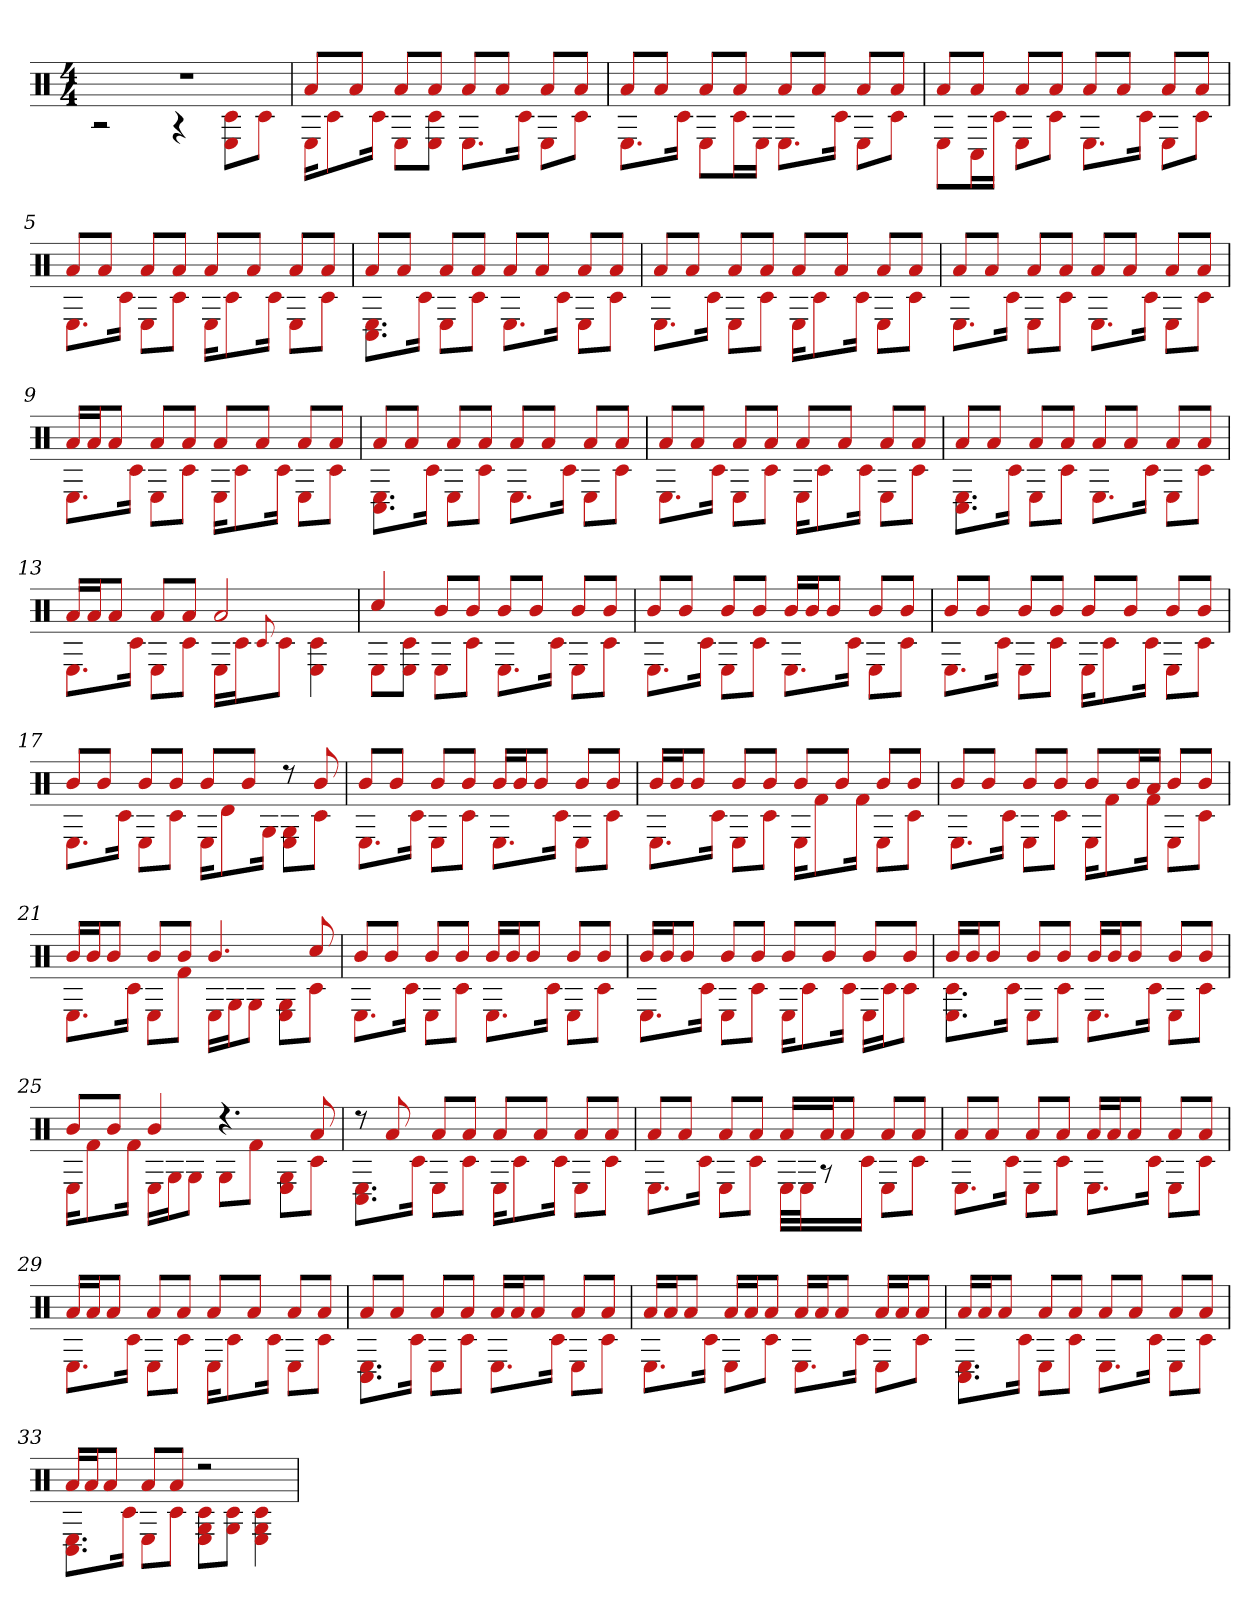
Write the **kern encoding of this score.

**kern
*part1
*staff1
*clefX
*k[]
*M4/4
=1
*^
1r	2r
.	4r
.	8c# 8EL
.	8c#J
=2	=2
8aL	16EKL
.	8c#
8aJ	.
.	16c#Jk
8aL	8EL
8aJ	8c# 8EJ
8aL	8.EL
8aJ	.
.	16c#Jk
8aL	8EL
8aJ	8c#J
=3	=3
8aL	8.EL
8aJ	.
.	16c#Jk
8aL	8EL
8aJ	16c#L
.	16EJJ
8aL	8.EL
8aJ	.
.	16c#Jk
8aL	8EL
8aJ	8c#J
=4	=4
8aL	8EL
8aJ	16C#L
.	16c#JJ
8aL	8EL
8aJ	8c#J
8aL	8.EL
8aJ	.
.	16c#Jk
8aL	8EL
8aJ	8c#J
=5	=5
8aL	8.EL
8aJ	.
.	16c#Jk
8aL	8EL
8aJ	8c#J
8aL	16EKL
.	8c#
8aJ	.
.	16c#Jk
8aL	8EL
8aJ	8c#J
=6	=6
8aL	8.C# 8.EL
8aJ	.
.	16c#Jk
8aL	8EL
8aJ	8c#J
8aL	8.EL
8aJ	.
.	16c#Jk
8aL	8EL
8aJ	8c#J
=7	=7
8aL	8.EL
8aJ	.
.	16c#Jk
8aL	8EL
8aJ	8c#J
8aL	16EKL
.	8c#
8aJ	.
.	16c#Jk
8aL	8EL
8aJ	8c#J
=8	=8
8aL	8.EL
8aJ	.
.	16c#Jk
8aL	8EL
8aJ	8c#J
8aL	8.EL
8aJ	.
.	16c#Jk
8aL	8EL
8aJ	8c#J
=9	=9
16aLL	8.EL
16aJ	.
8aJ	.
.	16c#Jk
8aL	8EL
8aJ	8c#J
8aL	16EKL
.	8c#
8aJ	.
.	16c#Jk
8aL	8EL
8aJ	8c#J
=10	=10
8aL	8.C# 8.EL
8aJ	.
.	16c#Jk
8aL	8EL
8aJ	8c#J
8aL	8.EL
8aJ	.
.	16c#Jk
8aL	8EL
8aJ	8c#J
=11	=11
8aL	8.EL
8aJ	.
.	16c#Jk
8aL	8EL
8aJ	8c#J
8aL	16EKL
.	8c#
8aJ	.
.	16c#Jk
8aL	8EL
8aJ	8c#J
=12	=12
8aL	8.C# 8.EL
8aJ	.
.	16c#Jk
8aL	8EL
8aJ	8c#J
8aL	8.EL
8aJ	.
.	16c#Jk
8aL	8EL
8aJ	8c#J
=13	=13
16aLL	8.EL
16aJ	.
8aJ	.
.	16c#Jk
8aL	8EL
8aJ	8c#J
2a	16ELL
.	16c#J
.	8qqc#
.	8c#J
.	4E 4c#
=14	=14
4cc#	8EL
.	8E 8c#J
8bL	8EL
8bJ	8c#J
8bL	8.EL
8bJ	.
.	16c#Jk
8bL	8EL
8bJ	8c#J
=15	=15
8bL	8.EL
8bJ	.
.	16c#Jk
8bL	8EL
8bJ	8c#J
16bLL	8.EL
16bJ	.
8bJ	.
.	16c#Jk
8bL	8EL
8bJ	8c#J
=16	=16
8bL	8.EL
8bJ	.
.	16c#Jk
8bL	8EL
8bJ	8c#J
8bL	16EKL
.	8c#
8bJ	.
.	16c#Jk
8bL	8EL
8bJ	8c#J
=17	=17
8bL	8.EL
8bJ	.
.	16c#Jk
8bL	8EL
8bJ	8c#J
8bL	16EKL
.	8d
8bJ	.
.	16GJk
8r	8G 8EL
8b	8c#J
=18	=18
8bL	8.EL
8bJ	.
.	16c#Jk
8bL	8EL
8bJ	8c#J
16bLL	8.EL
16bJ	.
8bJ	.
.	16c#Jk
8bL	8EL
8bJ	8c#J
=19	=19
16bLL	8.EL
16bJ	.
8bJ	.
.	16c#Jk
8bL	8EL
8bJ	8c#J
8bL	16EKL
.	8f#
8bJ	.
.	16f#Jk
8bL	8EL
8bJ	8c#J
=20	=20
8bL	8.EL
8bJ	.
.	16c#Jk
8bL	8EL
8bJ	8c#J
8bL	16EKL
.	8f#
16bL	.
16aJJ	16f#Jk
8bL	8EL
8bJ	8c#J
=21	=21
16bLL	8.EL
16bJ	.
8bJ	.
.	16c#Jk
8bL	8EL
8bJ	8f#J
4.b	16ELL
.	16GJ
.	8GJ
.	8G 8EL
8cc#	8c#J
=22	=22
8bL	8.EL
8bJ	.
.	16c#Jk
8bL	8EL
8bJ	8c#J
16bLL	8.EL
16bJ	.
8bJ	.
.	16c#Jk
8bL	8EL
8bJ	8c#J
=23	=23
16bLL	8.EL
16bJ	.
8bJ	.
.	16c#Jk
8bL	8EL
8bJ	8c#J
8bL	16EKL
.	8c#
8bJ	.
.	16c#Jk
8bL	16ELL
.	16c#J
8bJ	8c#J
=24	=24
16bLL	8.c# 8.EL
16bJ	.
8bJ	.
.	16c#Jk
8bL	8EL
8bJ	8c#J
16bLL	8.EL
16bJ	.
8bJ	.
.	16c#Jk
8bL	8EL
8bJ	8c#J
=25	=25
8bL	16EKL
.	8f#
8bJ	.
.	16f#Jk
4b	16ELL
.	16GJ
.	8GJ
4.r	8GL
.	8f#J
.	8G 8EL
8a	8c#J
=26	=26
8r	8.C# 8.EL
8a	.
.	16c#Jk
8aL	8EL
8aJ	8c#J
8aL	16EKL
.	8c#
8aJ	.
.	16c#Jk
8aL	8EL
8aJ	8c#J
=27	=27
8aL	8.EL
8aJ	.
.	16c#Jk
8aL	8EL
8aJ	8c#J
16aLL	32ELLL
.	32EJ
16aJ	8r
8aJ	.
.	16c#JJ
8aL	8EL
8aJ	8c#J
=28	=28
8aL	8.EL
8aJ	.
.	16c#Jk
8aL	8EL
8aJ	8c#J
16aLL	8.EL
16aJ	.
8aJ	.
.	16c#Jk
8aL	8EL
8aJ	8c#J
=29	=29
16aLL	8.EL
16aJ	.
8aJ	.
.	16c#Jk
8aL	8EL
8aJ	8c#J
8aL	16EKL
.	8c#
8aJ	.
.	16c#Jk
8aL	8EL
8aJ	8c#J
=30	=30
8aL	8.C# 8.EL
8aJ	.
.	16c#Jk
8aL	8EL
8aJ	8c#J
16aLL	8.EL
16aJ	.
8aJ	.
.	16c#Jk
8aL	8EL
8aJ	8c#J
=31	=31
16aLL	8.EL
16aJ	.
8aJ	.
.	16c#Jk
16aLL	8EL
16aJ	.
8aJ	8c#J
16aLL	8.EL
16aJ	.
8aJ	.
.	16c#Jk
16aLL	8EL
16aJ	.
8aJ	8c#J
=32	=32
16aLL	8.C# 8.EL
16aJ	.
8aJ	.
.	16c#Jk
8aL	8EL
8aJ	8c#J
8aL	8.EL
8aJ	.
.	16c#Jk
8aL	8EL
8aJ	8c#J
=33	=33
16aLL	8.C# 8.EL
16aJ	.
8aJ	.
.	16c#Jk
8aL	8EL
8aJ	8c#J
2r	8c# 8G 8EL
.	8G 8c#J
.	4G 4c# 4E
*v	*v
=
*-
